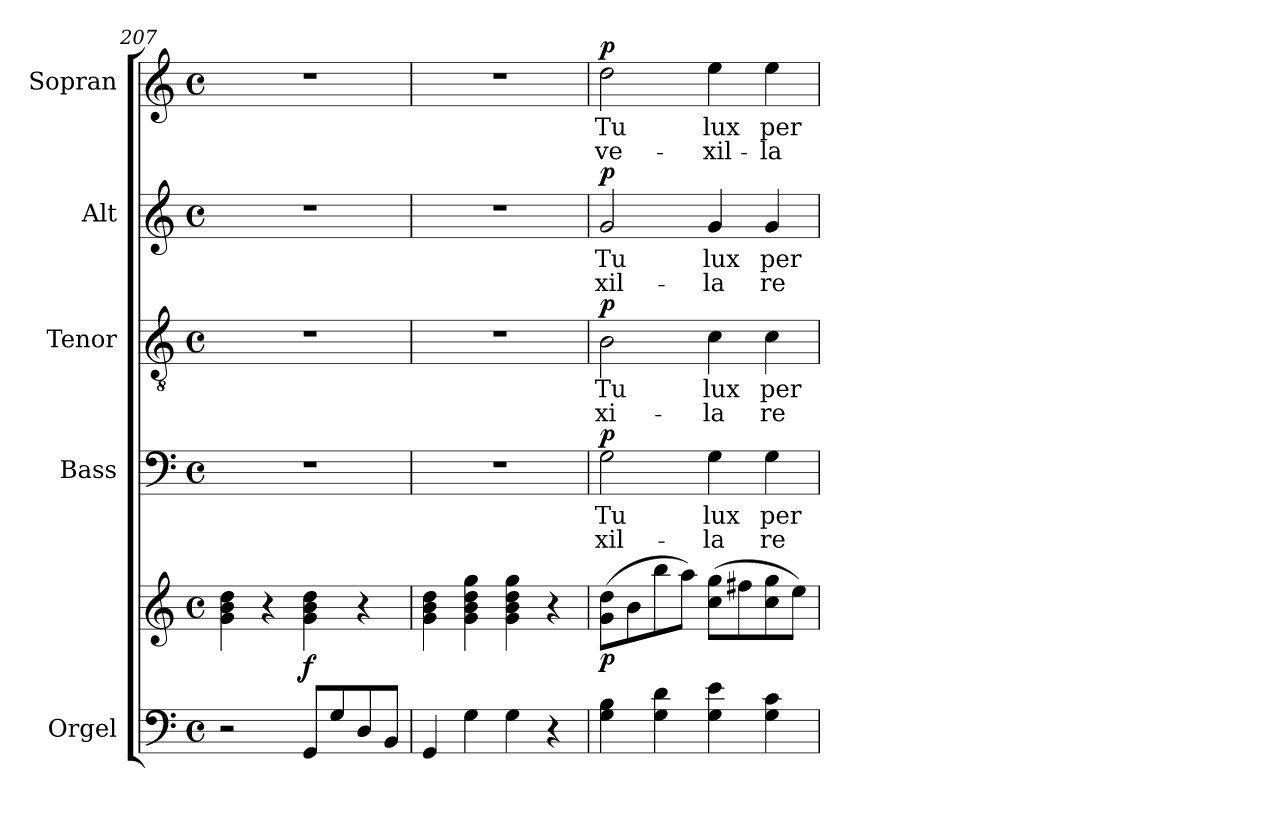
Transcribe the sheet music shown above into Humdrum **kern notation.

**kern	**kern	**dynam	**kern	**text	**text	**dynam	**kern	**text	**text	**dynam	**kern	**text	**text	**dynam	**kern	**text	**text	**dynam
*part5	*part5	*part5	*part4	*part4	*part4	*part4	*part3	*part3	*part3	*part3	*part2	*part2	*part2	*part2	*part1	*part1	*part1	*part1
*staff6	*staff5	*staff5/6	*staff4	*staff4	*staff4	*staff4	*staff3	*staff3	*staff3	*staff3	*staff2	*staff2	*staff2	*staff2	*staff1	*staff1	*staff1	*staff1
*I"Orgel	*	*	*I"Bass	*	*	*	*I"Tenor	*	*	*	*I"Alt	*	*	*	*I"Sopran	*	*	*
*I'Org.	*	*	*I'B.	*	*	*	*I'T.	*	*	*	*I'A.	*	*	*	*I'S.	*	*	*
!!LO:PB:g=z
*clefF4	*clefG2	*	*clefF4	*	*	*	*clefGv2	*	*	*	*clefG2	*	*	*	*clefG2	*	*	*
*k[]	*k[]	*	*k[]	*	*	*	*k[]	*	*	*	*k[]	*	*	*	*k[]	*	*	*
*C:	*C:	*	*C:	*	*	*	*C:	*	*	*	*C:	*	*	*	*C:	*	*	*
*M4/4	*M4/4	*	*M4/4	*	*	*	*M4/4	*	*	*	*M4/4	*	*	*	*M4/4	*	*	*
*met(c)	*met(c)	*	*met(c)	*	*	*	*met(c)	*	*	*	*met(c)	*	*	*	*met(c)	*	*	*
=207	=207	=207	=207	=207	=207	=207	=207	=207	=207	=207	=207	=207	=207	=207	=207	=207	=207	=207
2r	4g\ 4b\ 4dd\	.	1r	.	.	.	1r	.	.	.	1r	.	.	.	1r	.	.	.
.	4r	.	.	.	.	.	.	.	.	.	.	.	.	.	.	.	.	.
!	!	!LO:DY:b	!	!	!	!	!	!	!	!	!	!	!	!	!	!	!	!
8GG/L	4g\ 4b\ 4dd\	f	.	.	.	.	.	.	.	.	.	.	.	.	.	.	.	.
8G/	.	.	.	.	.	.	.	.	.	.	.	.	.	.	.	.	.	.
8D/	4r	.	.	.	.	.	.	.	.	.	.	.	.	.	.	.	.	.
8BB/J	.	.	.	.	.	.	.	.	.	.	.	.	.	.	.	.	.	.
=208	=208	=208	=208	=208	=208	=208	=208	=208	=208	=208	=208	=208	=208	=208	=208	=208	=208	=208
4GG/	4g\ 4b\ 4dd\	.	1r	.	.	.	1r	.	.	.	1r	.	.	.	1r	.	.	.
4G\	4g\ 4b\ 4dd\ 4gg\	.	.	.	.	.	.	.	.	.	.	.	.	.	.	.	.	.
4G\	4g\ 4b\ 4dd\ 4gg\	.	.	.	.	.	.	.	.	.	.	.	.	.	.	.	.	.
4r	4r	.	.	.	.	.	.	.	.	.	.	.	.	.	.	.	.	.
=209	=209	=209	=209	=209	=209	=209	=209	=209	=209	=209	=209	=209	=209	=209	=209	=209	=209	=209
!	!	!LO:DY:b	!	!LO:LY:b	!LO:LY:b	!LO:DY:a	!	!LO:LY:b	!LO:LY:b	!LO:DY:a	!	!LO:LY:b	!LO:LY:b	!LO:DY:a	!	!LO:LY:b	!LO:LY:b	!LO:DY:a
4G\ 4B\	(>8g\ 8dd\L	p	2G\	Tu	-xil-	p	2B\	Tu	-xi-	p	2g/	Tu	-xil-	p	2dd\	Tu	ve-	p
.	8b\	.	.	.	.	.	.	.	.	.	.	.	.	.	.	.	.	.
4G\ 4d\	8bb\	.	.	.	.	.	.	.	.	.	.	.	.	.	.	.	.	.
.	8aa\J)	.	.	.	.	.	.	.	.	.	.	.	.	.	.	.	.	.
!	!	!	!	!LO:LY:b	!LO:LY:b	!	!	!LO:LY:b	!LO:LY:b	!	!	!LO:LY:b	!LO:LY:b	!	!	!LO:LY:b	!LO:LY:b	!
4G\ 4e\	(>8cc\ 8gg\L	.	4G\	lux	-la	.	4c\	lux	-la	.	4g/	lux	-la	.	4ee\	lux	-xil-	.
.	8ff#X\	.	.	.	.	.	.	.	.	.	.	.	.	.	.	.	.	.
!	!	!	!	!LO:LY:b	!LO:LY:b	!	!	!LO:LY:b	!LO:LY:b	!	!	!LO:LY:b	!LO:LY:b	!	!	!LO:LY:b	!LO:LY:b	!
4G\ 4c\	8cc\ 8gg\	.	4G\	per-	re-	.	4c\	per-	re-	.	4g/	per-	re-	.	4ee\	per-	-la	.
.	8ee\J)	.	.	.	.	.	.	.	.	.	.	.	.	.	.	.	.	.
=	=	=	=	=	=	=	=	=	=	=	=	=	=	=	=	=	=	=
*-	*-	*-	*-	*-	*-	*-	*-	*-	*-	*-	*-	*-	*-	*-	*-	*-	*-	*-
